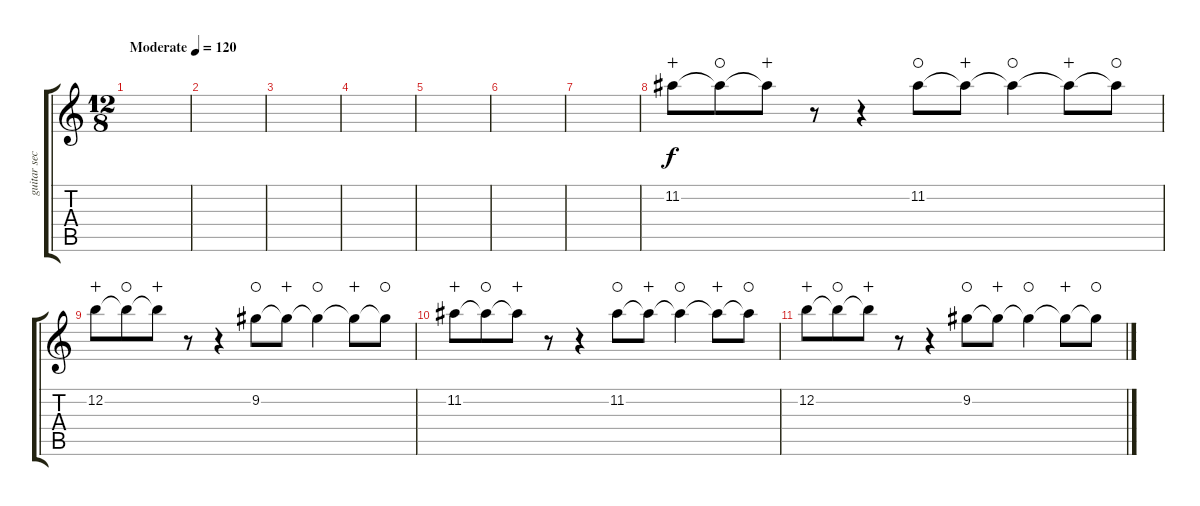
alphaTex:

\track ("guitar secundairy effects" "guitar sec") {instrument overdrivenguitar}
\staff {score tabs}
\tuning (E4 B3 G3 D3 A2 E2) {hide}
\ts (12 8)
\tempo (120 "Moderate")
\clef g2
\ks c
|
|
|
|
|
|
|
11.2.8{wahc} 11.2{t}.8{waho} 11.2{t}.8{wahc} r.8 r.4 11.2.8{waho} 11.2{t}.8{wahc} 11.2{t}.4{waho} 11.2{t}.8{wahc} 11.2{t}.8{waho} |
12.2.8{wahc} 12.2{t}.8{waho} 12.2{t}.8{wahc} r.8 r.4 9.2.8{waho} 9.2{t}.8{wahc} 9.2{t}.4{waho} 9.2{t}.8{wahc} 9.2{t}.8{waho} |
11.2.8{wahc} 11.2{t}.8{waho} 11.2{t}.8{wahc} r.8 r.4 11.2.8{waho} 11.2{t}.8{wahc} 11.2{t}.4{waho} 11.2{t}.8{wahc} 11.2{t}.8{waho} |
12.2.8{wahc} 12.2{t}.8{waho} 12.2{t}.8{wahc} r.8 r.4 9.2.8{waho} 9.2{t}.8{wahc} 9.2{t}.4{waho} 9.2{t}.8{wahc} 9.2{t}.8{waho}
